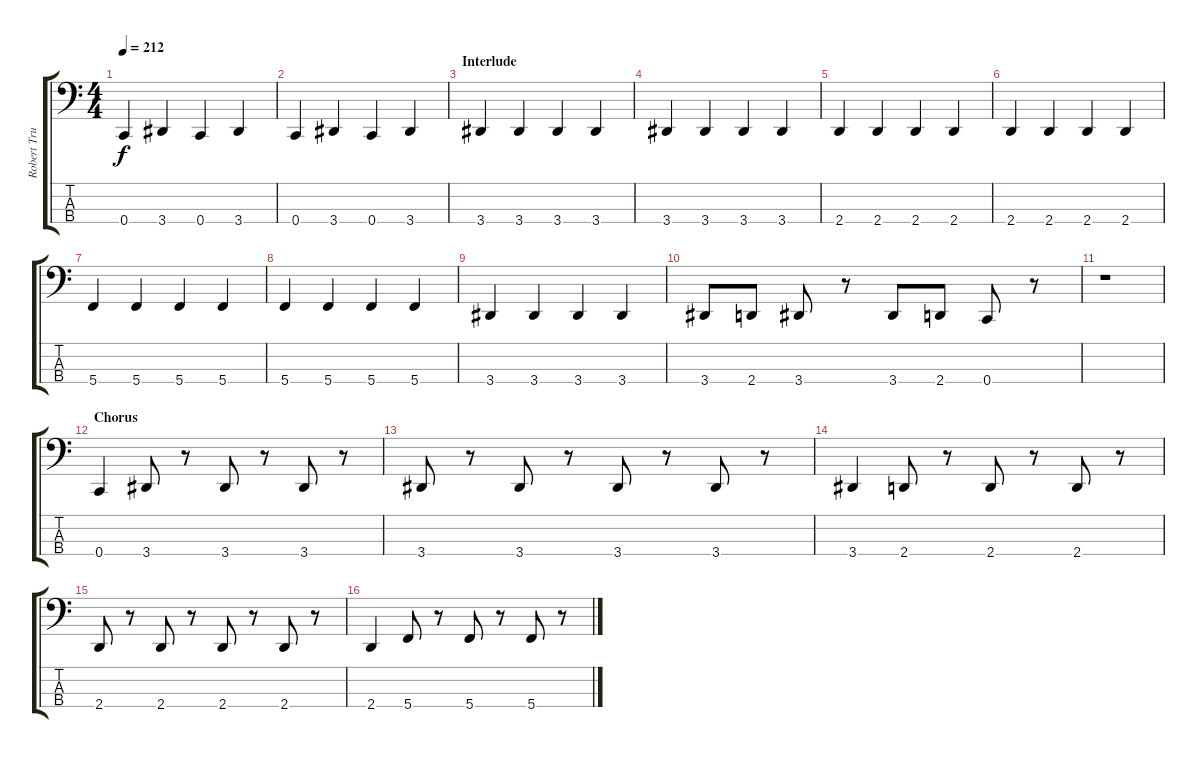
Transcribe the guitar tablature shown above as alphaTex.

\track ("Robert Trujillo" "Robert Tru") {instrument electricbassfinger}
\staff {score tabs}
\tuning (F2 C2 G1 C1) {hide}
\ts (4 4)
\tempo 212
\clef f4
\ks c
0.4.4{dy f} 3.4.4 0.4.4 3.4.4 |
0.4.4 3.4.4 0.4.4 3.4.4 |
\section ("" "Interlude")
3.4.4 3.4.4 3.4.4 3.4.4 |
3.4.4 3.4.4 3.4.4 3.4.4 |
2.4.4 2.4.4 2.4.4 2.4.4 |
2.4.4 2.4.4 2.4.4 2.4.4 |
5.4.4 5.4.4 5.4.4 5.4.4 |
5.4.4 5.4.4 5.4.4 5.4.4 |
3.4.4 3.4.4 3.4.4 3.4.4 |
3.4.8 2.4.8 3.4.8 r.8 3.4.8 2.4.8 0.4.8 r.8 |
r.1 |
\section ("" "Chorus")
0.4.4 3.4.8 r.8 3.4.8 r.8 3.4.8 r.8 |
3.4.8 r.8 3.4.8 r.8 3.4.8 r.8 3.4.8 r.8 |
3.4.4 2.4.8 r.8 2.4.8 r.8 2.4.8 r.8 |
2.4.8 r.8 2.4.8 r.8 2.4.8 r.8 2.4.8 r.8 |
2.4.4 5.4.8 r.8 5.4.8 r.8 5.4.8 r.8
